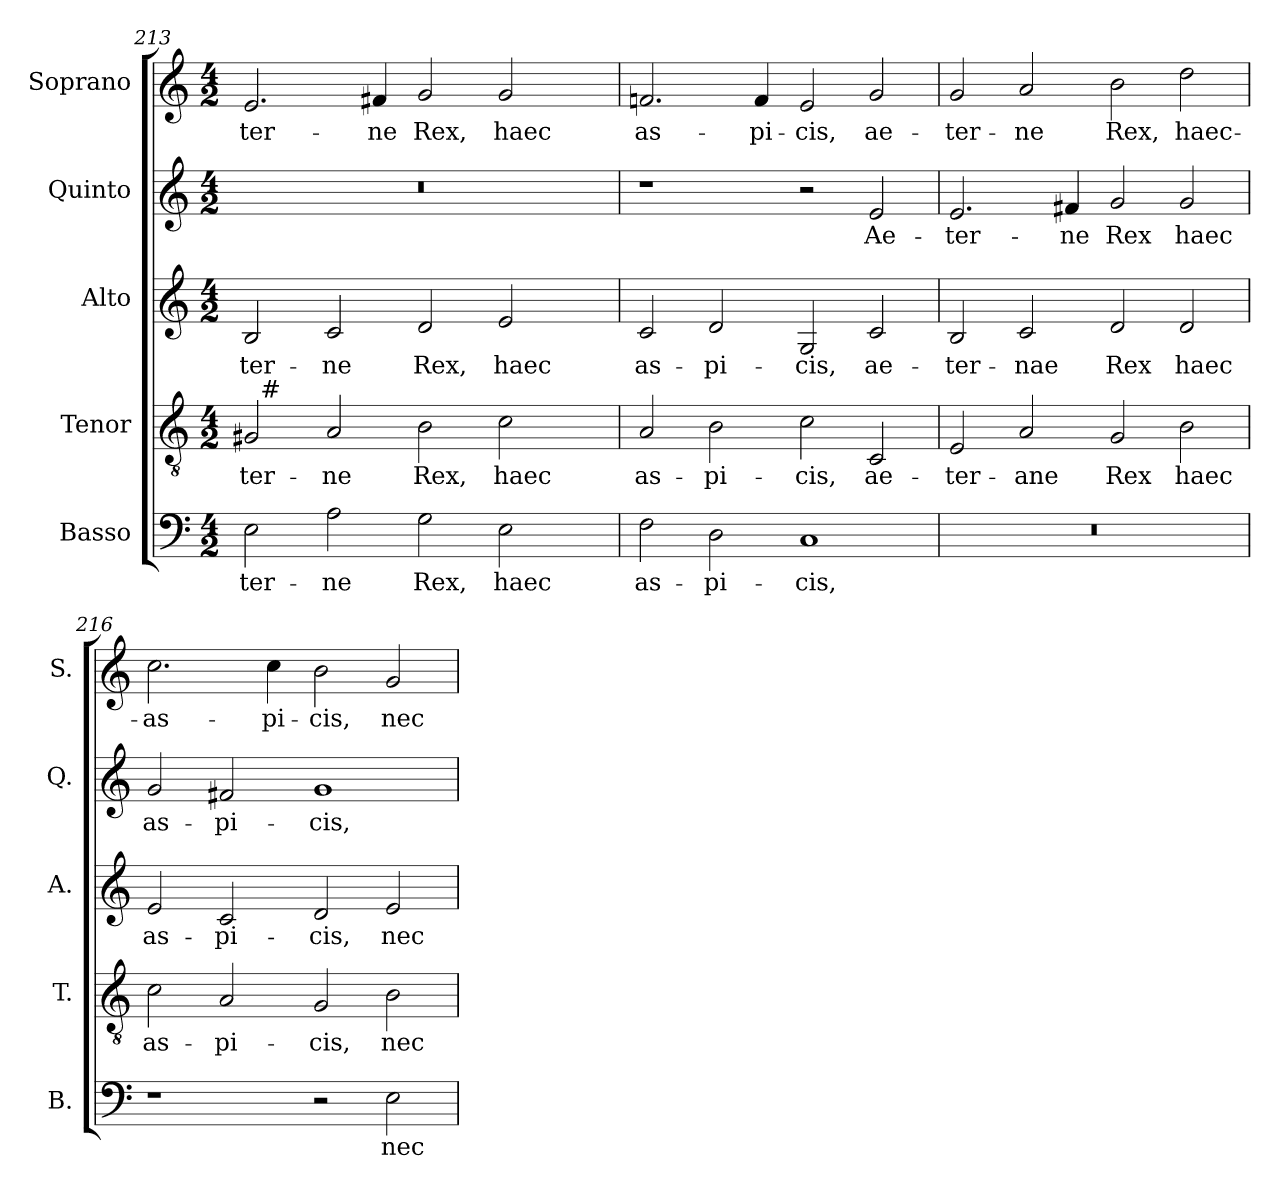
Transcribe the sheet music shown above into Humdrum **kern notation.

**kern	**text	**kern	**text	**kern	**text	**kern	**text	**kern	**text
*part5	*part5	*part4	*part4	*part3	*part3	*part2	*part2	*part1	*part1
*staff5	*staff5	*staff4	*staff4	*staff3	*staff3	*staff2	*staff2	*staff1	*staff1
*I"Basso	*	*I"Tenor	*	*I"Alto	*	*I"Quinto	*	*I"Soprano	*
*I'B.	*	*I'T.	*	*I'A.	*	*I'Q.	*	*I'S.	*
*clefF4	*	*clefGv2	*	*clefG2	*	*clefG2	*	*clefG2	*
*	*	*ITrd7c12	*	*	*	*	*	*	*
*k[]	*	*k[]	*	*k[]	*	*k[]	*	*k[]	*
*C:	*	*C:	*	*C:	*	*C:	*	*C:	*
*M4/2	*	*M4/2	*	*M4/2	*	*M4/2	*	*M4/2	*
=213	=213	=213	=213	=213	=213	=213	=213	=213	=213
!	!LO:LY:b:color=#000000	!	!	!	!	!	!	!	!
!	!	!	!LO:LY:b:color=#000000	!	!	!	!	!	!
!	!	!	!	!	!LO:LY:b:color=#000000	!LO:N:vis=1	!	!	!
!	!	!	!	!	!	!	!	!	!LO:LY:b:color=#000000
*	*	*^	*	*	*	*	*	*	*
2Ei\	-ter-	2GG#i/	32ryy	-ter-	2Bi/	-ter-	0r	.	2.ei/	-ter-
.	.	.	256ryy	.	.	.	.	.	.	.
!	!	!	!LO:TX:a:t=#	!	!	!	!	!	!	!
.	.	.	1ryy	.	.	.	.	.	.	.
!	!LO:LY:b:color=#000000	!	!	!	!	!	!	!	!	!
!	!	!	!	!LO:LY:b:color=#000000	!	!	!	!	!	!
!	!	!	!	!	!	!LO:LY:b:color=#000000	!	!	!	!
2Ai\	-ne	2AAi/	.	-ne	2ci/	-ne	.	.	.	.
!	!	!	!	!	!	!	!	!	!	!LO:LY:b:color=#000000
.	.	.	.	.	.	.	.	.	4f#Xi/	-ne
!	!LO:LY:b:color=#000000	!	!	!	!	!	!	!	!	!
!	!	!	!	!LO:LY:b:color=#000000	!	!	!	!	!	!
!	!	!	!	!	!	!LO:LY:b:color=#000000	!	!	!	!
!	!	!	!	!	!	!	!	!	!	!LO:LY:b:color=#000000
2Gi\	Rex,	2BBi\	.	Rex,	2di/	Rex,	.	.	2gi/	Rex,
.	.	.	2ryy	.	.	.	.	.	.	.
!	!LO:LY:b:color=#000000	!	!	!	!	!	!	!	!	!
!	!	!	!	!LO:LY:b:color=#000000	!	!	!	!	!	!
!	!	!	!	!	!	!LO:LY:b:color=#000000	!	!	!	!
!	!	!	!	!	!	!	!	!	!	!LO:LY:b:color=#000000
2Ei\	haec	2Ci\	.	haec	2ei/	haec	.	.	2gi/	haec
.	.	.	4ryy	.	.	.	.	.	.	.
.	.	.	8ryy	.	.	.	.	.	.	.
.	.	.	16ryy	.	.	.	.	.	.	.
.	.	.	64..ryy	.	.	.	.	.	.	.
*	*	*v	*v	*	*	*	*	*	*	*
!!LO:LB:g=z
=214	=214	=214	=214	=214	=214	=214	=214	=214	=214
*	*	*^	*	*	*	*	*	*	*
!	!LO:LY:b:color=#000000	!	!	!	!	!	!	!	!	!
*	*	*v	*v	*	*	*	*	*	*	*
*	*	*^	*	*	*	*	*	*	*
!	!	!	!	!LO:LY:b:color=#000000	!	!	!	!	!	!
*	*	*v	*v	*	*	*	*	*	*	*
*	*	*^	*	*	*	*	*	*	*
!	!	!	!	!	!	!LO:LY:b:color=#000000	!	!	!	!
*	*	*v	*v	*	*	*	*	*	*	*
*	*	*^	*	*	*	*	*	*	*
!	!	!	!	!	!	!	!	!	!	!LO:LY:b:color=#000000
*	*	*v	*v	*	*	*	*	*	*	*
2Fi\	as-	2AAi/	as-	2ci/	as-	1r	.	2.fni/	as-
!	!LO:LY:b:color=#000000	!	!	!	!	!	!	!	!
!	!	!	!LO:LY:b:color=#000000	!	!	!	!	!	!
!	!	!	!	!	!LO:LY:b:color=#000000	!	!	!	!
2Di\	-pi-	2BBi\	-pi-	2di/	-pi-	.	.	.	.
!	!	!	!	!	!	!	!	!	!LO:LY:b:color=#000000
.	.	.	.	.	.	.	.	4fi/	-pi-
!	!LO:LY:b:color=#000000	!	!	!	!	!	!	!	!
!	!	!	!LO:LY:b:color=#000000	!	!	!	!	!	!
!	!	!	!	!	!LO:LY:b:color=#000000	!	!	!	!
!	!	!	!	!	!	!	!	!	!LO:LY:b:color=#000000
1Ci	-cis,	2Ci\	-cis,	2Gi/	-cis,	2r	.	2ei/	-cis,
!	!	!	!LO:LY:b:color=#000000	!	!	!	!	!	!
!	!	!	!	!	!LO:LY:b:color=#000000	!	!	!	!
!	!	!	!	!	!	!	!LO:LY:b:color=#000000	!	!
!	!	!	!	!	!	!	!	!	!LO:LY:b:color=#000000
.	.	2CCi/	ae-	2ci/	ae-	2ei/	Ae-	2gi/	ae-
=215	=215	=215	=215	=215	=215	=215	=215	=215	=215
!LO:N:vis=1	!	!	!	!	!	!	!	!	!
!	!	!	!LO:LY:b:color=#000000	!	!	!	!	!	!
!	!	!	!	!	!LO:LY:b:color=#000000	!	!	!	!
!	!	!	!	!	!	!	!LO:LY:b:color=#000000	!	!
!	!	!	!	!	!	!	!	!	!LO:LY:b:color=#000000
0r	.	2EEi/	-ter-	2Bi/	-ter-	2.ei/	-ter-	2gi/	-ter-
!	!	!	!LO:LY:b:color=#000000	!	!	!	!	!	!
!	!	!	!	!	!LO:LY:b:color=#000000	!	!	!	!
!	!	!	!	!	!	!	!	!	!LO:LY:b:color=#000000
.	.	2AAi/	-ane	2ci/	-nae	.	.	2ai/	-ne
!	!	!	!	!	!	!	!LO:LY:b:color=#000000	!	!
.	.	.	.	.	.	4f#Xi/	-ne	.	.
!	!	!	!LO:LY:b:color=#000000	!	!	!	!	!	!
!	!	!	!	!	!LO:LY:b:color=#000000	!	!	!	!
!	!	!	!	!	!	!	!LO:LY:b:color=#000000	!	!
!	!	!	!	!	!	!	!	!	!LO:LY:b:color=#000000
.	.	2GGi/	Rex	2di/	Rex	2gi/	Rex	2bi\	Rex,
!	!	!	!LO:LY:b:color=#000000	!	!	!	!	!	!
!	!	!	!	!	!LO:LY:b:color=#000000	!	!	!	!
!	!	!	!	!	!	!	!LO:LY:b:color=#000000	!	!
!	!	!	!	!	!	!	!	!	!LO:LY:b:color=#000000
.	.	2BBi\	haec	2di/	haec	2gi/	haec	2ddi\	haec-
=216	=216	=216	=216	=216	=216	=216	=216	=216	=216
!	!	!	!LO:LY:b:color=#000000	!	!	!	!	!	!
!	!	!	!	!	!LO:LY:b:color=#000000	!	!	!	!
!	!	!	!	!	!	!	!LO:LY:b:color=#000000	!	!
!	!	!	!	!	!	!	!	!	!LO:LY:b:color=#000000
1r	.	2Ci\	as-	2ei/	as-	2gi/	as-	2.cci\	-as-
!	!	!	!LO:LY:b:color=#000000	!	!	!	!	!	!
!	!	!	!	!	!LO:LY:b:color=#000000	!	!	!	!
!	!	!	!	!	!	!	!LO:LY:b:color=#000000	!	!
.	.	2AAi/	-pi-	2ci/	-pi-	2f#Xi/	-pi-	.	.
!	!	!	!	!	!	!	!	!	!LO:LY:b:color=#000000
.	.	.	.	.	.	.	.	4cci\	-pi-
!	!	!	!LO:LY:b:color=#000000	!	!	!	!	!	!
!	!	!	!	!	!LO:LY:b:color=#000000	!	!	!	!
!	!	!	!	!	!	!	!LO:LY:b:color=#000000	!	!
!	!	!	!	!	!	!	!	!	!LO:LY:b:color=#000000
2r	.	2GGi/	-cis,	2di/	-cis,	1gi	-cis,	2bi\	-cis,
!	!LO:LY:b:color=#000000	!	!	!	!	!	!	!	!
!	!	!	!LO:LY:b:color=#000000	!	!	!	!	!	!
!	!	!	!	!	!LO:LY:b:color=#000000	!	!	!	!
!	!	!	!	!	!	!	!	!	!LO:LY:b:color=#000000
2Ei\	nec	2BBi\	nec	2ei/	nec	.	.	2gi/	nec
=	=	=	=	=	=	=	=	=	=
*-	*-	*-	*-	*-	*-	*-	*-	*-	*-
